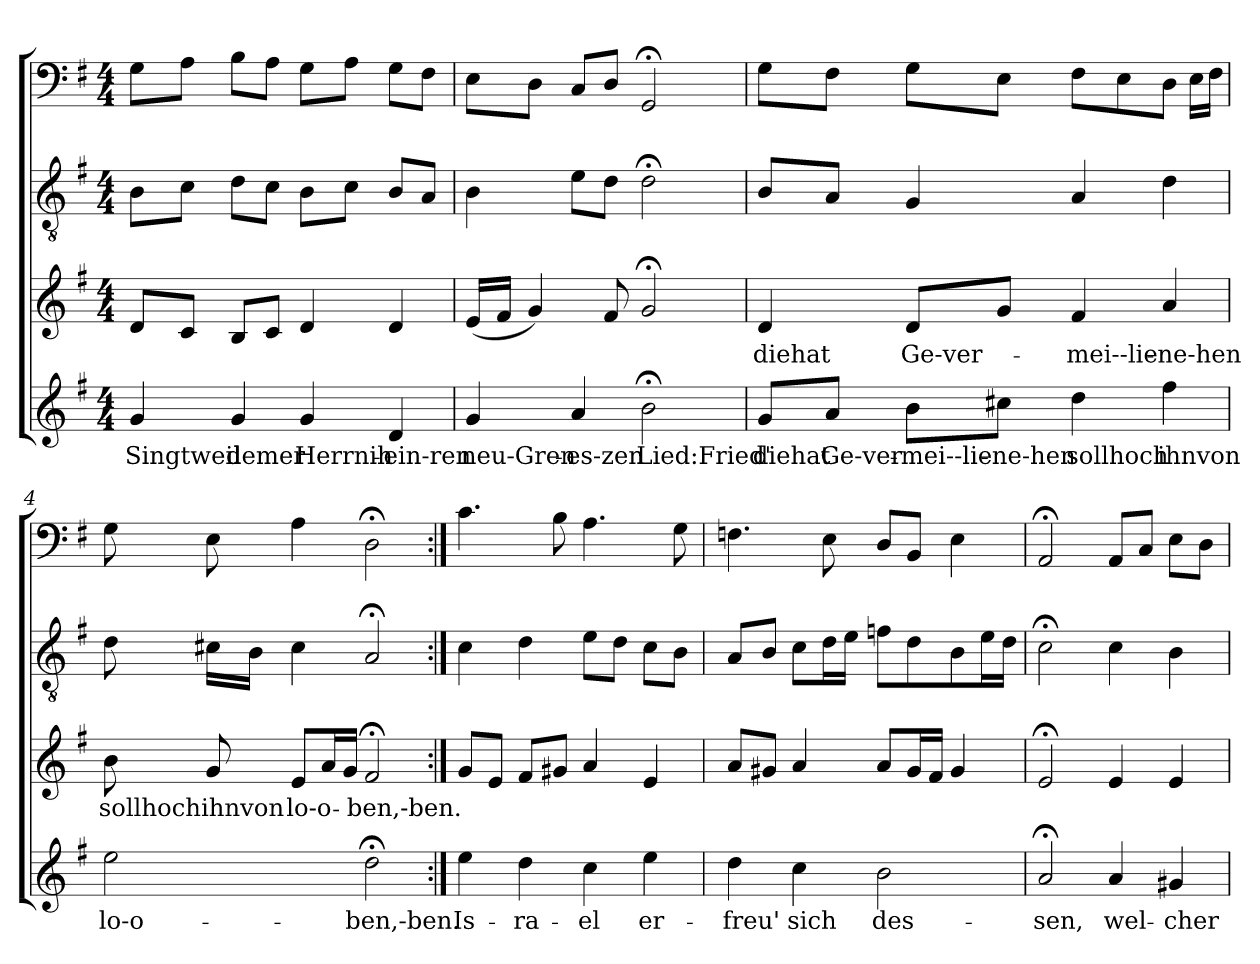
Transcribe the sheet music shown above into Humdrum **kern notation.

**kern	**text	**kern	**text	**kern	**kern
*part4	*part4	*part3	*part3	*part2	*part1
*staff4	*staff4	*staff3	*staff3	*staff2	*staff1
*clefG2	*	*clefG2	*	*clefGv2	*clefF4
*k[f#]	*	*k[f#]	*	*k[f#]	*k[f#]
*G:	*	*G:	*	*G:	*G:
*M4/4	*	*M4/4	*	*M4/4	*M4/4
=1	=1	=1	=1	=1	=1
4g	Singtweil	8dL	.	8BL	8GL
.	.	8cJ	.	8cJ	8AJ
4g	demer	8BL	.	8dL	8BL
.	.	8cJ	.	8cJ	8AJ
4g	Herrnih-	4d	.	8BL	8GL
.	.	.	.	8cJ	8AJ
4d	ein-ren	4d	.	8BL	8GL
.	.	.	.	8AJ	8F#J
=2	=2	=2	=2	=2	=2
4g	neu-Gren-	(16eLL	.	4B	8EL
.	.	16f#JJ	.	.	.
.	.	4g)	.	.	8DJ
4a	-es-zen	.	.	8eL	8CL
.	.	8f#	.	8dJ	8DJ
2b;<	Lied:Fried'	2g;<	.	2d;<	2GG;<
=3	=3	=3	=3	=3	=3
8g/L	diehat	4d	diehat	8BL	8GL
8a/J	Ge-ver-	.	.	8AJ	8F#J
8b\L	-mei--lie-	8dL	Ge-ver-	4G	8GL
8cc#X\J	-ne-hen	8gJ	.	.	8EJ
4dd	sollhoch	4f#	-mei--lie-	4A	8F#L
.	.	.	.	.	8E
4ff#	ihnvon	4a	-ne-hen	4d	8DJ
.	.	.	.	.	16ELL
.	.	.	.	.	16F#JJ
=4	=4	=4	=4	=4	=4
2ee	lo-o-	8b	sollhoch	8d	8G
.	.	8g	ihnvon	16c#XLL	8E
.	.	.	.	16BJJ	.
.	.	8eL	lo-o-	4c#	4A
.	.	16aL	.	.	.
.	.	16gJJ	.	.	.
2dd;<	-ben,-ben.	2f#;<	-ben,-ben.	2A;<	2D;<
=5:|!	=5:|!	=5:|!	=5:|!	=5:|!	=5:|!
4ee	Is-	8gL	.	4c	4.c
.	.	8eJ	.	.	.
4dd	-ra-	8f#L	.	4d	.
.	.	8g#XJ	.	.	8B
4cc	-el	4a	.	8eL	4.A
.	.	.	.	8dJ	.
4ee	er-	4e	.	8cL	.
.	.	.	.	8BJ	8G
=6	=6	=6	=6	=6	=6
4dd	-freu'	8aL	.	8AL	4.Fn
.	.	8g#XJ	.	8BJ	.
4cc	sich	4a	.	8cL	.
.	.	.	.	16dL	8E
.	.	.	.	16eJJ	.
2b	des-	8aL	.	8fnL	8DL
.	.	16g#L	.	8d	8BBJ
.	.	16f#JJ	.	.	.
.	.	4g#	.	8B	4E
.	.	.	.	16eL	.
.	.	.	.	16dJJ	.
=7	=7	=7	=7	=7	=7
2a;<	-sen,	2e;<	.	2c;<	2AA;<
4a	wel-	4e	.	4c	8AAL
.	.	.	.	.	8CJ
4g#X	-cher	4e	.	4B	8EL
.	.	.	.	.	8DJ
=	=	=	=	=	=
*-	*-	*-	*-	*-	*-
